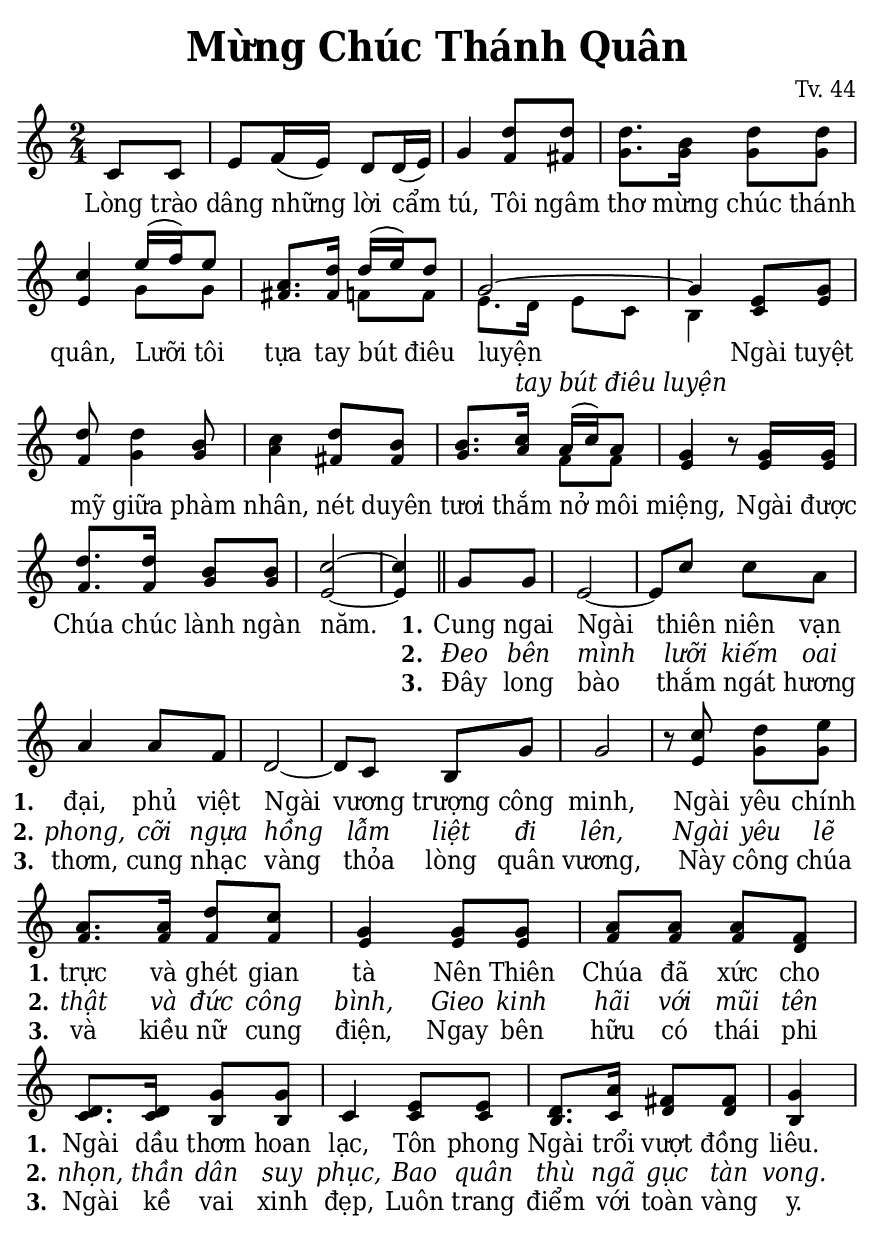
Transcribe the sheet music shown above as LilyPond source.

% Cài đặt chung\
\version "2.22.1"
\include "english.ly"

\header {
  title = \markup { \fontsize #1 "Mừng Chúc Thánh Quân" }
  composer = "Tv. 44"
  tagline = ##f
}

% Nhạc phiên khúc
nhacPhienKhucSop = \relative c' {
  \partial 4 c8 c |
  e f16 (e) d8 d16 (e) |
  g4 d'8 d |
  d8. b16 d8 d |
  c4 e16 (f) e8 |
  a,8. d16 d (e) d8 |
  g,2 ~ |
  g4 e8 g |
  d' d4 b8 |
  c4 d8 b |
  b8. c16 a (c) a8 |
  g4 r8 g16 g |
  d'8. d16 b8 b |
  c2 ~ |
  c4 \bar "||"
  
  g8 g |
  e2 ~ |
  e8 c' c a |
  a4 a8 f |
  d2 ~ |
  d8 c b g' |
  g2 |
  r8 c d e |
  a,8. a16 d8 c |
  g4 g8 g |
  a a a f |
  d8. d16 g8 g |
  c,4 e8 e |
  d8. a'16 fs8 fs |
  g4 \bar "|"
}

nhacPhienKhucAlto = \relative c' {
  c8 c |
  e f16 (e) d8 d16 (e) |
  g4 f8 fs |
  g8. g16 g8 g |
  e4 g8 [g] |
  fs8. fs16 f!8 [f] |
  e8. d16 e8 c |
  b4 c8 e |
  f g4 g8 |
  a4 fs8 fs |
  g8. a16 f8 [f] |
  e4 r8 e16 e |
  f8. f16 g8 g |
  e2 ~ |
  e4
  
  g8 g |
  e2 ~ |
  e8 c' c a |
  a4 a8 f |
  d2 ~ |
  d8 c b g' |
  g2 |
  r8 e g g |
  f8. f16 f8 f |
  e4 e8 e |
  f f f d |
  c8. c16 b8 b |
  c4 c8 c |
  b8. c16 d8 d |
  b4
}

% Lời phiên khúc
loiPhienKhucSop = \lyrics {
  %\set stanza = "ĐK:"
  Lòng trào dâng những lời cẩm tú,
  Tôi ngâm thơ mừng chúc thánh quân,
  Lưỡi tôi tựa tay bút điêu luyện
  Ngài tuyệt mỹ giữa phàm nhân,
  nét duyên tươi thắm nở môi miệng,
  Ngài được Chúa chúc lành ngàn năm.
  <<
    {
      \set stanza = "1."
      Cung ngai Ngài thiên niên vạn đại,
      phủ việt Ngài vương trượng công minh,
      Ngài yêu chính trực và ghét gian tà
      Nên Thiên Chúa đã xức cho Ngài
      dầu thơm hoan lạc,
      Tôn phong Ngài trổi vượt đồng liêu.
    }
    \new Lyrics {
	    \set associatedVoice = "beSop"
	    \set stanza = "2."
      \override Lyrics.LyricText.font-shape = #'italic
	    Đeo bên mình lưỡi kiếm oai phong,
	    cỡi ngựa hồng lẫm liệt đi lên,
	    Ngài yêu lẽ thật và đức công bình,
	    Gieo kinh hãi với mũi tên nhọn,
	    thần dân suy phục,
	    Bao quân thù ngã gục tàn vong.
    }
    \new Lyrics {
	    \set associatedVoice = "beSop"
	    \set stanza = "3."
	    Đây long bào thắm ngát hương thơm,
	    cung nhạc vàng thỏa lòng quân vương,
	    Này công chúa và kiều nữ cung điện,
	    Ngay bên hữu có thái phi Ngài
	    kề vai xinh đẹp,
	    Luôn trang điểm với toàn vàng y.
    }
  >>
}

loiPhienKhucAlto = \lyrics {
  \repeat unfold 21 { _ }
  \override Lyrics.LyricText.font-shape = #'italic
  tay bút điêu luyện
}

% Dàn trang
\paper {
  #(set-paper-size "a5")
  top-margin = 3\mm
  bottom-margin = 3\mm
  left-margin = 3\mm
  right-margin = 3\mm
  indent = #0
  #(define fonts
	 (make-pango-font-tree "Deja Vu Serif Condensed"
	 		       "Deja Vu Serif Condensed"
			       "Deja Vu Serif Condensed"
			       (/ 20 20)))
  print-page-number = ##f
  page-count = #1
}

TongNhip = {
  \key c \major \time 2/4
  \set Timing.beamExceptions = #'()
  \set Timing.baseMoment = #(ly:make-moment 1/4)
}

% mã nguồn cho những chức năng chưa hỗ trợ trong phiên bản lilypond hiện tại
% cung cấp bởi cộng đồng lilypond khi gửi email đến lilypond-user@gnu.org
% Đổi kích thước nốt cho bè phụ
notBePhu =
#(define-music-function (font-size music) (number? ly:music?)
   (for-some-music
     (lambda (m)
       (if (music-is-of-type? m 'rhythmic-event)
           (begin
             (set! (ly:music-property m 'tweaks)
                   (cons `(font-size . ,font-size)
                         (ly:music-property m 'tweaks)))
             #t)
           #f))
     music)
   music)

% in số phiên khúc trên mỗi dòng
#(define (add-grob-definition grob-name grob-entry)
    (set! all-grob-descriptions
          (cons ((@@ (lily) completize-grob-entry)
                 (cons grob-name grob-entry))
                all-grob-descriptions)))

#(add-grob-definition
   'StanzaNumberSpanner
   `((direction . ,LEFT)
     (font-series . bold)
     (padding . 1)
     (side-axis . ,X)
     (stencil . ,ly:text-interface::print)
     (X-offset . ,ly:side-position-interface::x-aligned-side)
     (Y-extent . ,grob::always-Y-extent-from-stencil)
     (meta . ((class . Spanner)
              (interfaces . (font-interface
                             side-position-interface
                             stanza-number-interface
                             text-interface))))))

\layout {
   \context {
     \Global
     \grobdescriptions #all-grob-descriptions
   }
   \context {
     \Score
     \remove Stanza_number_align_engraver
     \consists
       #(lambda (context)
          (let ((texts '())
                (syllables '()))
            (make-engraver
             (acknowledgers
              ((stanza-number-interface engraver grob source-engraver)
                 (set! texts (cons grob texts)))
              ((lyric-syllable-interface engraver grob source-engraver)
                 (set! syllables (cons grob syllables))))
             ((stop-translation-timestep engraver)
                (for-each
                 (lambda (text)
                   (for-each
                    (lambda (syllable)
                      (ly:pointer-group-interface::add-grob text
'side-support-elements syllable))
                    syllables))
                 texts)
                (set! syllables '())))))
   }
   \context {
     \Lyrics
     \remove Stanza_number_engraver
     \consists
       #(lambda (context)
          (let ((text #f)
                (last-stanza #f))
            (make-engraver
             ((process-music engraver)
                (let ((stanza (ly:context-property context 'stanza #f)))
                  (if (and stanza (not (equal? stanza last-stanza)))
                      (let ((column (ly:context-property context
'currentCommandColumn)))
                        (set! last-stanza stanza)
                        (if text
                            (ly:spanner-set-bound! text RIGHT column))

                        (set! text (ly:engraver-make-grob engraver
'StanzaNumberSpanner '()))
                        (ly:grob-set-property! text 'text stanza)
                        (ly:spanner-set-bound! text LEFT column)))))
             ((finalize engraver)
                (if text
                    (let ((column (ly:context-property context
'currentCommandColumn)))
                      (ly:spanner-set-bound! text RIGHT column)))))))
     \override StanzaNumberSpanner.horizon-padding = 10000
   }
}
% kết thúc mã nguồn

\score {
  \new ChoirStaff <<
    \new Staff \with {
        \consists "Merge_rests_engraver"
        printPartCombineTexts = ##f
      }
      <<
      \new Voice \TongNhip \partCombine 
        \nhacPhienKhucSop
        \notBePhu -1 { \nhacPhienKhucAlto }
      \new NullVoice = beSop \nhacPhienKhucSop
      \new Lyrics \lyricsto beSop \loiPhienKhucSop
      \new NullVoice = beAlto \nhacPhienKhucAlto
      \new Lyrics \lyricsto beAlto \loiPhienKhucAlto
      >>
  >>
  \layout {
    \override Lyrics.LyricSpace.minimum-distance = #0.7
    \override Score.BarNumber.break-visibility = ##(#f #f #f)
    \override Score.SpacingSpanner.uniform-stretching = ##t
  } 
}
